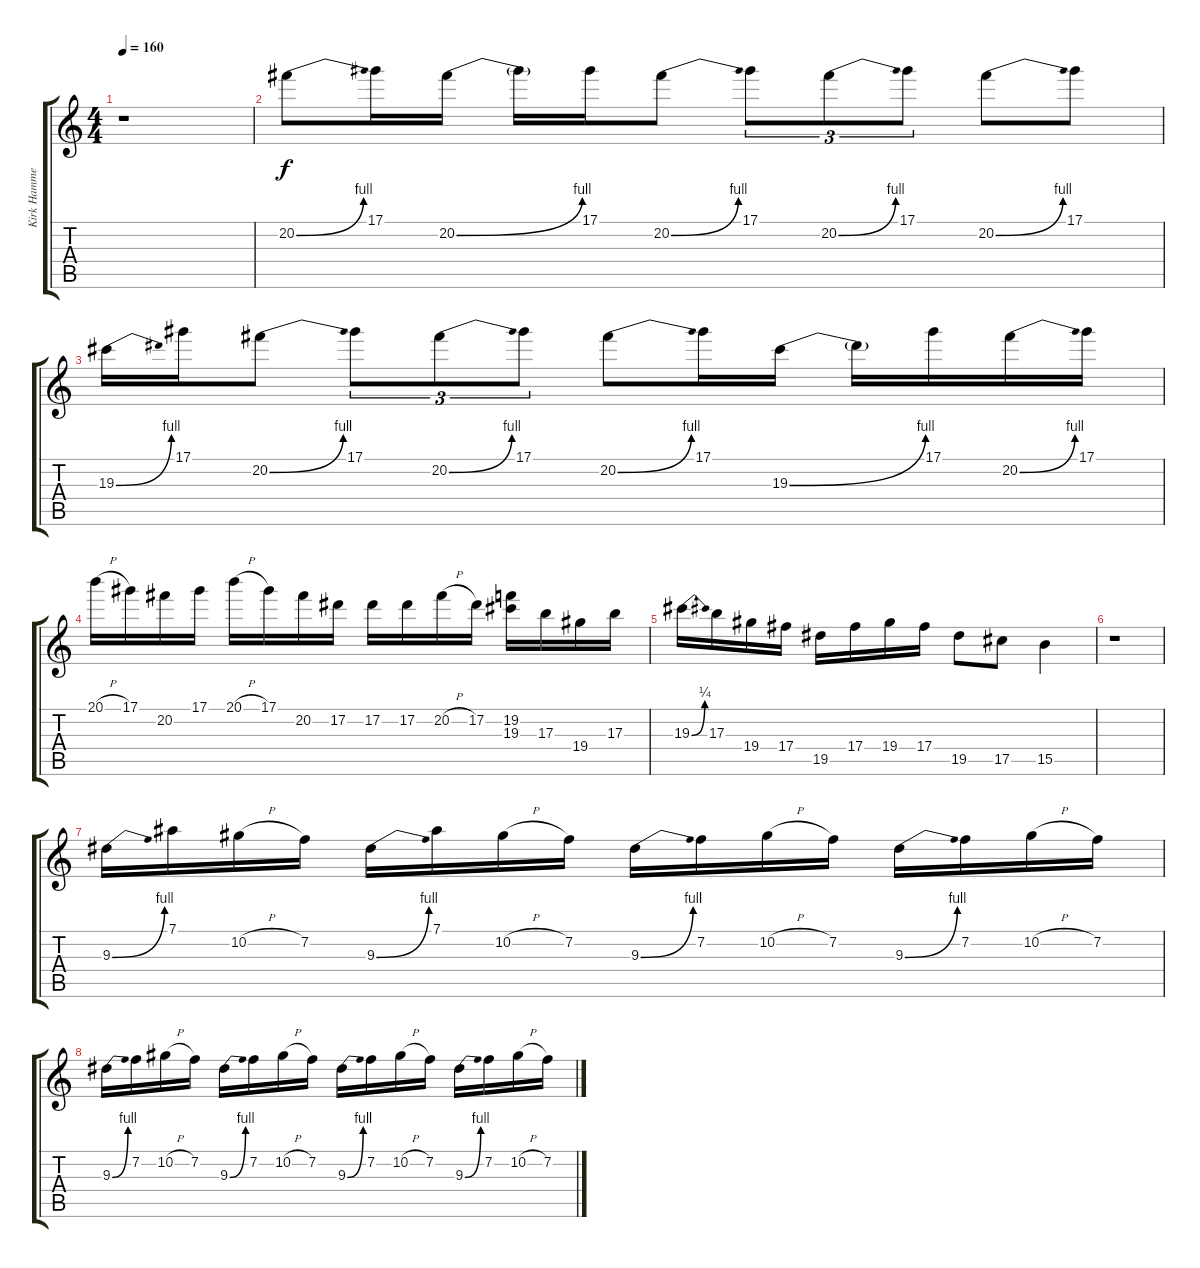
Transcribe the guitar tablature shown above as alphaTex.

\track ("Kirk Hammett (Distortion Guitar)" "Kirk Hamme") {instrument overdrivenguitar}
\staff {score tabs}
\tuning (Eb4 Bb3 Gb3 Db3 Ab2 Eb2) {hide}
\ts (4 4)
\tempo 160
\clef g2
\ks c
r.1{dy f} |
20.2{be (bend 0 0 60 4)}.8 17.1.16 20.2{be (bend 0 0 60 4)}.16 20.2{t}.16 17.1.16 20.2{be (bend 0 0 60 4)}.8 17.1.8{tu (3 2)} 20.2{be (bend 0 0 60 4)}.8{tu (3 2)} 17.1.8{tu (3 2)} 20.2{be (bend 0 0 60 4)}.8 17.1.8 |
19.3{be (bend 0 0 60 4)}.16 17.1.16 20.2{be (bend 0 0 60 4)}.8 17.1.8{tu (3 2)} 20.2{be (bend 0 0 60 4)}.8{tu (3 2)} 17.1.8{tu (3 2)} 20.2{be (bend 0 0 60 4)}.8 17.1.16 19.3{be (bend 0 0 60 4)}.16 19.3{t}.16 17.1.16 20.2{be (bend 0 0 60 4)}.16 17.1.16 |
20.1{h}.16 17.1.16 20.2.16 17.1.16 20.1{h}.16 17.1.16 20.2.16 17.2.16 17.2.16 17.2.16 20.2{h}.16 17.2.16 (19.2 19.3).16 17.3.16 19.4.16 17.3.16 |
19.3{be (bend 0 0 60 1)}.16 17.3.16 19.4.16 17.4.16 19.5.16 17.4.16 19.4.16 17.4.16 19.5.8 17.5.8 15.5.4 |
r.1 |
9.3{be (bend 0 0 60 4)}.16 7.1.16 10.2{h}.16 7.2.16 9.3{be (bend 0 0 60 4)}.16 7.1.16 10.2{h}.16 7.2.16 9.3{be (bend 0 0 60 4)}.16 7.2.16 10.2{h}.16 7.2.16 9.3{be (bend 0 0 60 4)}.16 7.2.16 10.2{h}.16 7.2.16 |
9.3{be (bend 0 0 60 4)}.16 7.2.16 10.2{h}.16 7.2.16 9.3{be (bend 0 0 60 4)}.16 7.2.16 10.2{h}.16 7.2.16 9.3{be (bend 0 0 60 4)}.16 7.2.16 10.2{h}.16 7.2.16 9.3{be (bend 0 0 60 4)}.16 7.2.16 10.2{h}.16 7.2.16
